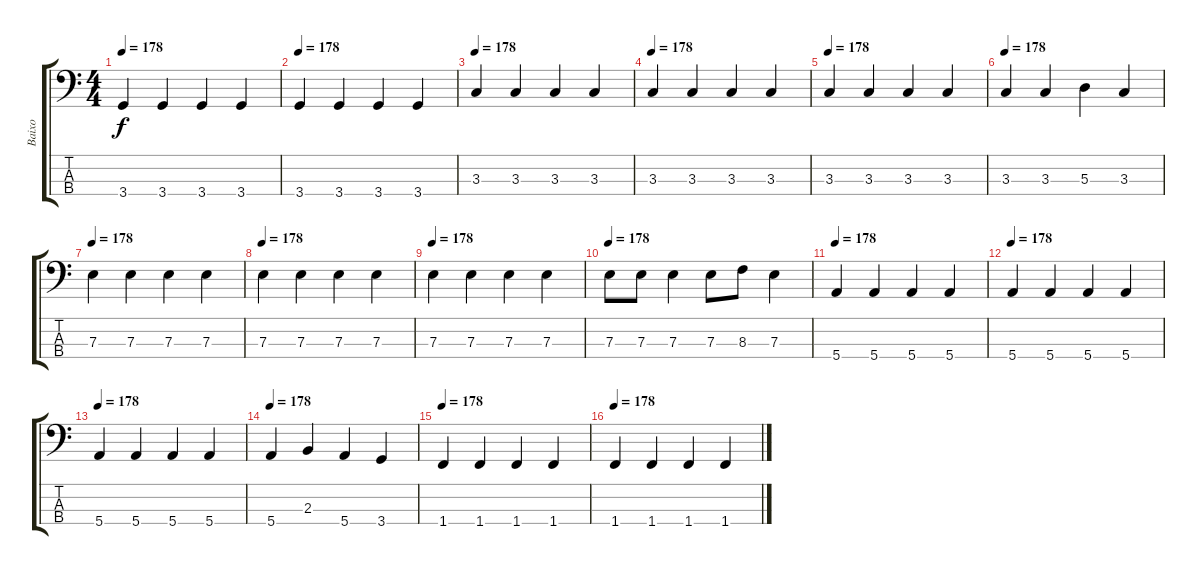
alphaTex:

\track ("Baixo" "Baixo") {instrument electricbasspick}
\staff {score tabs}
\tuning (G2 D2 A1 E1) {hide}
\ts (4 4)
\tempo 178
\clef f4
\ks c
3.4.4{dy f} 3.4.4 3.4.4 3.4.4 |
\tempo 178
3.4.4 3.4.4 3.4.4 3.4.4 |
\tempo 178
3.3.4 3.3.4 3.3.4 3.3.4 |
\tempo 178
3.3.4 3.3.4 3.3.4 3.3.4 |
\tempo 178
3.3.4 3.3.4 3.3.4 3.3.4 |
\tempo 178
3.3.4 3.3.4 5.3.4 3.3.4 |
\tempo 178
7.3.4 7.3.4 7.3.4 7.3.4 |
\tempo 178
7.3.4 7.3.4 7.3.4 7.3.4 |
\tempo 178
7.3.4 7.3.4 7.3.4 7.3.4 |
\tempo 178
7.3.8 7.3.8 7.3.4 7.3.8 8.3.8 7.3.4 |
\tempo 178
5.4.4 5.4.4 5.4.4 5.4.4 |
\tempo 178
5.4.4 5.4.4 5.4.4 5.4.4 |
\tempo 178
5.4.4 5.4.4 5.4.4 5.4.4 |
\tempo 178
5.4.4 2.3.4 5.4.4 3.4.4 |
\tempo 178
1.4.4 1.4.4 1.4.4 1.4.4 |
\tempo 178
1.4.4 1.4.4 1.4.4 1.4.4
